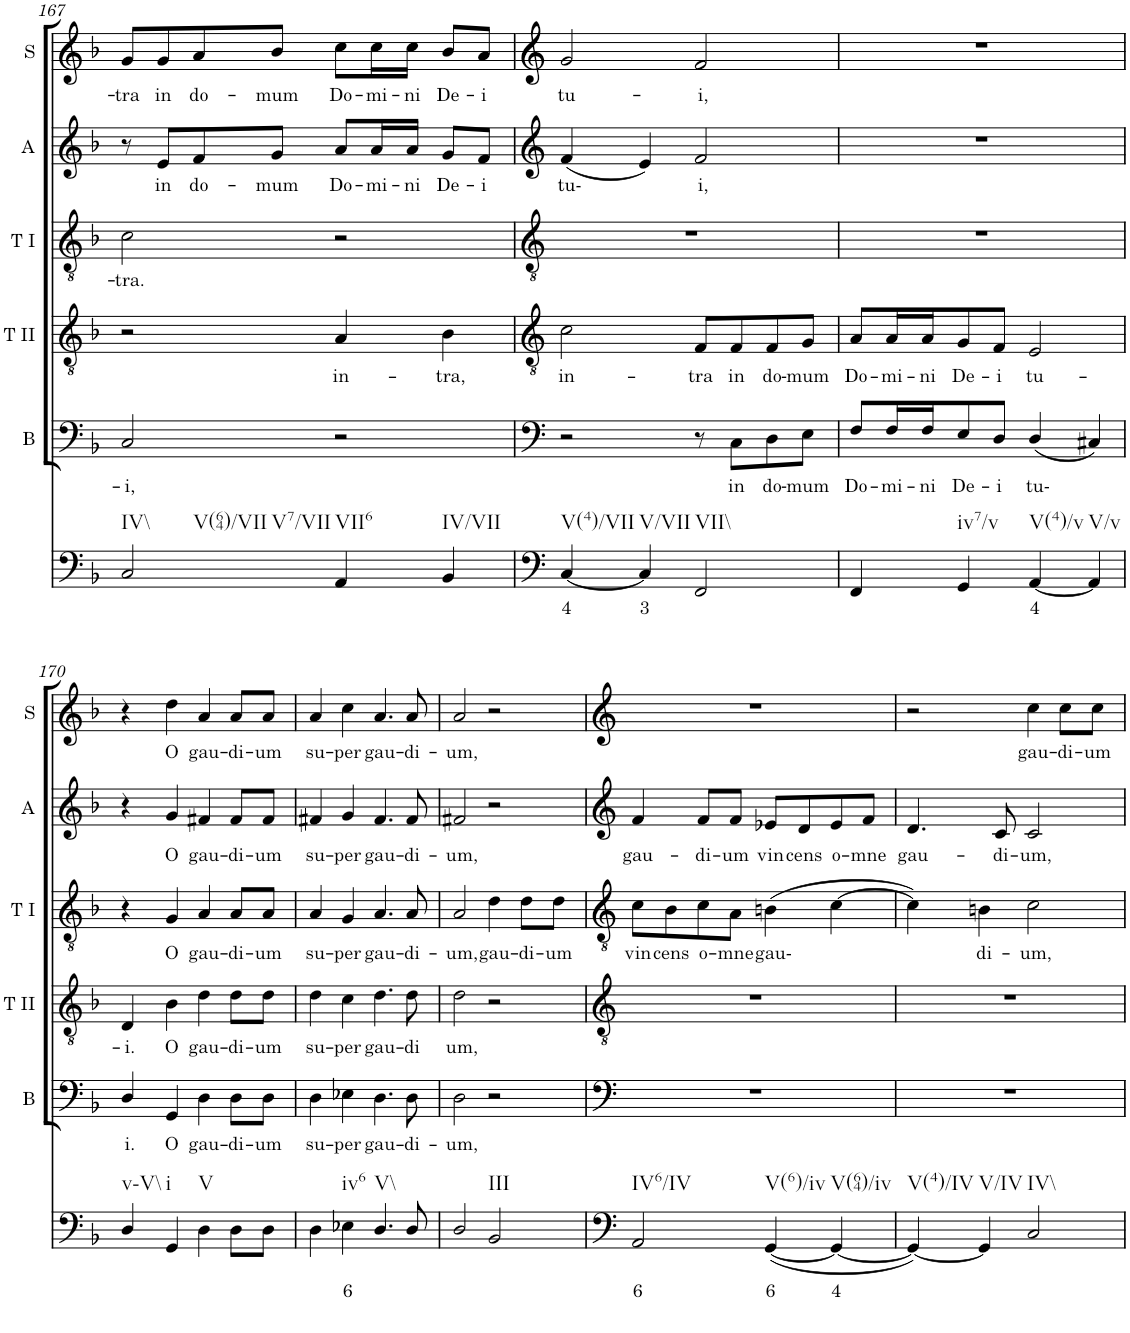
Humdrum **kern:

**kern	**text	**kern	**text	**kern	**text	**kern	**text	**kern	**text	**kern	**text
*part6	*part6	*part5	*part5	*part4	*part4	*part3	*part3	*part2	*part2	*part1	*part1
*staff6	*staff6	*staff5	*staff5	*staff4	*staff4	*staff3	*staff3	*staff2	*staff2	*staff1	*staff1
*I"Continuo	*	*I"Bass	*	*I"Tenor II	*	*I"Tenor I	*	*I"Alto	*	*I"Soprano	*
*	*	*I'B	*	*I'T II	*	*I'T I	*	*I'A	*	*I'S	*
!!LO:PB:g=z
*clefF4	*	*clefF4	*	*clefF4	*	*clefF4	*	*clefF4	*	*clefF4	*
*k[b-]	*	*k[b-]	*	*k[b-]	*	*k[b-]	*	*k[b-]	*	*k[b-]	*
*	*	*	*	*	*	*	*	*M4/4	*	*M4/4	*
=167	=167	=167	=167	=167	=167	=167	=167	=167	=167	=167	=167
!LO:TX:b:t=IV\\	!	!	!	!	!	!	!	!	!	!	!
!LO:TX:b:t=V(64)/VII	!	!	!	!	!	!	!	!	!	!	!
!LO:TX:b:t=V7/VII	!	!	!	!	!	!	!	!	!	!	!
!	!	!	!LO:LY:b	!	!	!	!LO:LY:b	!	!	!	!LO:LY:b
2C/	.	2C/	i,	2r	.	2c\	tra.	8r	.	8g/L	tra
!	!	!	!	!	!	!	!	!	!LO:LY:b	!	!LO:LY:b
.	.	.	.	.	.	.	.	8e/L	in	8g/	in
!	!	!	!	!	!	!	!	!	!LO:LY:b	!	!LO:LY:b
.	.	.	.	.	.	.	.	8f/	do-	8a/	do-
!	!	!	!	!	!	!	!	!	!LO:LY:b	!	!LO:LY:b
.	.	.	.	.	.	.	.	8g/J	mum	8b-/J	mum
!LO:TX:b:t=VII6	!	!	!	!	!	!	!	!	!	!	!
!	!	!	!	!	!LO:LY:b	!	!	!	!LO:LY:b	!	!LO:LY:b
4AA/	.	2r	.	4A/	in-	2r	.	8a/L	Do-	8cc\L	Do-
!	!	!	!	!	!	!	!	!	!LO:LY:b	!	!LO:LY:b
.	.	.	.	.	.	.	.	16a/L	mi-	16cc\L	mi-
!	!	!	!	!	!	!	!	!	!LO:LY:b	!	!LO:LY:b
.	.	.	.	.	.	.	.	16a/JJ	ni	16cc\JJ	ni
!LO:TX:b:t=IV/VII	!	!	!	!	!	!	!	!	!	!	!
!	!	!	!	!	!LO:LY:b	!	!	!	!LO:LY:b	!	!LO:LY:b
4BB-/	.	.	.	4B-\	tra,	.	.	8g/L	De-	8b-/L	De-
!	!	!	!	!	!	!	!	!	!LO:LY:b	!	!LO:LY:b
.	.	.	.	.	.	.	.	8f/J	i	8a/J	i
=168	=168	=168	=168	=168	=168	=168	=168	=168	=168	=168	=168
!LO:TX:b:t=V(4)/VII	!	!	!	!	!	!	!	!	!	!	!
!	!LO:LY:b	!	!	!	!LO:LY:b	!	!	!	!LO:LY:b	!	!LO:LY:b
[4C/	4	2r	.	2c\	in-	1r	.	(4f/	tu-	2g/	tu-
!LO:TX:b:t=V/VII	!	!	!	!	!	!	!	!	!	!	!
!	!LO:LY:b	!	!	!	!	!	!	!	!	!	!
4C/]	3	.	.	.	.	.	.	4e/)	.	.	.
!LO:TX:b:t=VII\\	!	!	!	!	!	!	!	!	!	!	!
!	!	!	!	!	!LO:LY:b	!	!	!	!LO:LY:b	!	!LO:LY:b
2FF/	.	8r	.	8F/L	tra	.	.	2f/	i,	2f/	i,
!	!	!	!LO:LY:b	!	!LO:LY:b	!	!	!	!	!	!
.	.	8C\L	in	8F/	in	.	.	.	.	.	.
!	!	!	!LO:LY:b	!	!LO:LY:b	!	!	!	!	!	!
.	.	8D\	do-	8F/	do-	.	.	.	.	.	.
!	!	!	!LO:LY:b	!	!LO:LY:b	!	!	!	!	!	!
.	.	8E\J	mum	8G/J	mum	.	.	.	.	.	.
=169	=169	=169	=169	=169	=169	=169	=169	=169	=169	=169	=169
!	!	!	!LO:LY:b	!	!LO:LY:b	!	!	!	!	!	!
4FF/	.	8F/L	Do-	8A/L	Do-	1r	.	1r	.	1r	.
!	!	!	!LO:LY:b	!	!LO:LY:b	!	!	!	!	!	!
.	.	16F/L	mi-	16A/L	mi-	.	.	.	.	.	.
!	!	!	!LO:LY:b	!	!LO:LY:b	!	!	!	!	!	!
.	.	16F/J	ni	16A/J	ni	.	.	.	.	.	.
!LO:TX:b:t=iv7/v	!	!	!	!	!	!	!	!	!	!	!
!	!	!	!LO:LY:b	!	!LO:LY:b	!	!	!	!	!	!
4GG/	.	8E/	De-	8G/	De-	.	.	.	.	.	.
!	!	!	!LO:LY:b	!	!LO:LY:b	!	!	!	!	!	!
.	.	8D/J	i	8F/J	i	.	.	.	.	.	.
!LO:TX:b:t=V(4)/v	!	!	!	!	!	!	!	!	!	!	!
!	!LO:LY:b	!	!LO:LY:b	!	!LO:LY:b	!	!	!	!	!	!
[4AA/	4	(4D/	tu-	2E/	tu-	.	.	.	.	.	.
!LO:TX:b:t=V/v	!	!	!	!	!	!	!	!	!	!	!
4AA/]	.	4C#X/)	.	.	.	.	.	.	.	.	.
!!LO:LB:g=z
=170	=170	=170	=170	=170	=170	=170	=170	=170	=170	=170	=170
!LO:TX:b:t=v\\-V\\	!	!	!	!	!	!	!	!	!	!	!
!	!	!	!LO:LY:b	!	!LO:LY:b	!	!	!	!	!	!
4D/	.	4D/	i.	4D/	i.	4r	.	4r	.	4r	.
!LO:TX:b:t=i	!	!	!	!	!	!	!	!	!	!	!
!	!	!	!LO:LY:b	!	!LO:LY:b	!	!LO:LY:b	!	!LO:LY:b	!	!LO:LY:b
4GG/	.	4GG/	O	4B-\	O	4G/	O	4g/	O	4dd\	O
!LO:TX:b:t=V	!	!	!	!	!	!	!	!	!	!	!
!	!	!	!LO:LY:b	!	!LO:LY:b	!	!LO:LY:b	!	!LO:LY:b	!	!LO:LY:b
4D\	.	4D\	gau-	4d\	gau-	4A/	gau-	4f#X/	gau-	4a/	gau-
!	!	!	!LO:LY:b	!	!LO:LY:b	!	!LO:LY:b	!	!LO:LY:b	!	!LO:LY:b
8D\L	.	8D\L	di-	8d\L	di-	8A/L	di-	8f#/L	di-	8a/L	di-
!	!	!	!LO:LY:b	!	!LO:LY:b	!	!LO:LY:b	!	!LO:LY:b	!	!LO:LY:b
8D\J	.	8D\J	um	8d\J	um	8A/J	um	8f#/J	um	8a/J	um
=171	=171	=171	=171	=171	=171	=171	=171	=171	=171	=171	=171
!	!	!	!LO:LY:b	!	!LO:LY:b	!	!LO:LY:b	!	!LO:LY:b	!	!LO:LY:b
4D\	.	4D\	su-	4d\	su-	4A/	su-	4f#X/	su-	4a/	su-
!LO:TX:b:t=iv6	!	!	!	!	!	!	!	!	!	!	!
!	!LO:LY:b	!	!LO:LY:b	!	!LO:LY:b	!	!LO:LY:b	!	!LO:LY:b	!	!LO:LY:b
4E-X\	6	4E-X\	per	4c\	per	4G/	per	4g/	per	4cc\	per
!LO:TX:b:t=V\\	!	!	!	!	!	!	!	!	!	!	!
!	!	!	!LO:LY:b	!	!LO:LY:b	!	!LO:LY:b	!	!LO:LY:b	!	!LO:LY:b
4.D/	.	4.D\	gau-	4.d\	gau-	4.A/	gau-	4.f#/	gau-	4.a/	gau-
!	!	!	!LO:LY:b	!	!LO:LY:b	!	!LO:LY:b	!	!LO:LY:b	!	!LO:LY:b
8D/	.	8D\	di-	8d\	di	8A/	di-	8f#/	di-	8a/	di-
=172	=172	=172	=172	=172	=172	=172	=172	=172	=172	=172	=172
!	!	!	!LO:LY:b	!	!LO:LY:b	!	!LO:LY:b	!	!LO:LY:b	!	!LO:LY:b
2D/	.	2D\	um,	2d\	um,	2A/	um,	2f#X/	um,	2a/	um,
!LO:TX:b:t=III	!	!	!	!	!	!	!	!	!	!	!
!	!	!	!	!	!	!	!LO:LY:b	!	!	!	!
2BB-/	.	2r	.	2r	.	4d\	gau-	2r	.	2r	.
!	!	!	!	!	!	!	!LO:LY:b	!	!	!	!
.	.	.	.	.	.	8d\L	di-	.	.	.	.
!	!	!	!	!	!	!	!LO:LY:b	!	!	!	!
.	.	.	.	.	.	8d\J	um	.	.	.	.
=173	=173	=173	=173	=173	=173	=173	=173	=173	=173	=173	=173
!LO:TX:b:t=IV6/IV	!	!	!	!	!	!	!	!	!	!	!
!	!LO:LY:b	!	!	!	!	!	!LO:LY:b	!	!LO:LY:b	!	!
2AA/	6	1r	.	1r	.	8c\L	vin-	4f/	gau-	1r	.
!	!	!	!	!	!	!	!LO:LY:b	!	!	!	!
.	.	.	.	.	.	8B-\	cens	.	.	.	.
!	!	!	!	!	!	!	!LO:LY:b	!	!LO:LY:b	!	!
.	.	.	.	.	.	8c\	o-	8f/L	di-	.	.
!	!	!	!	!	!	!	!LO:LY:b	!	!LO:LY:b	!	!
.	.	.	.	.	.	8A\J	mne	8f/J	um	.	.
!LO:TX:b:t=V(6)/iv	!	!	!	!	!	!	!	!	!	!	!
!	!LO:LY:b	!	!	!	!	!	!LO:LY:b	!	!LO:LY:b	!	!
([4GG/	6	.	.	.	.	(4Bn\	gau-	8e-X/L	vin-	.	.
!	!	!	!	!	!	!	!	!	!LO:LY:b	!	!
.	.	.	.	.	.	.	.	8d/	cens	.	.
!LO:TX:b:t=V(64)/iv	!	!	!	!	!	!	!	!	!	!	!
!	!LO:LY:b	!	!	!	!	!	!	!	!LO:LY:b	!	!
4GG/_	4	.	.	.	.	[4c\	.	8e-/	o-	.	.
!	!	!	!	!	!	!	!	!	!LO:LY:b	!	!
.	.	.	.	.	.	.	.	8f/J	mne	.	.
=174	=174	=174	=174	=174	=174	=174	=174	=174	=174	=174	=174
!LO:TX:b:t=V(4)/IV	!	!	!	!	!	!	!	!	!	!	!
!	!	!	!	!	!	!	!	!	!LO:LY:b	!	!
4GG/_)	.	1r	.	1r	.	4c\])	.	4.d/	gau-	2r	.
!LO:TX:b:t=V/IV	!	!	!	!	!	!	!	!	!	!	!
!	!	!	!	!	!	!	!LO:LY:b	!	!	!	!
4GG/]	.	.	.	.	.	4Bn\	di-	.	.	.	.
!	!	!	!	!	!	!	!	!	!LO:LY:b	!	!
.	.	.	.	.	.	.	.	8c/	di-	.	.
!LO:TX:b:t=IV\\	!	!	!	!	!	!	!	!	!	!	!
!	!	!	!	!	!	!	!LO:LY:b	!	!LO:LY:b	!	!LO:LY:b
2C/	.	.	.	.	.	2c\	um,	2c/	um,	4cc\	gau-
!	!	!	!	!	!	!	!	!	!	!	!LO:LY:b
.	.	.	.	.	.	.	.	.	.	8cc\L	di-
!	!	!	!	!	!	!	!	!	!	!	!LO:LY:b
.	.	.	.	.	.	.	.	.	.	8cc\J	um
=	=	=	=	=	=	=	=	=	=	=	=
*-	*-	*-	*-	*-	*-	*-	*-	*-	*-	*-	*-
